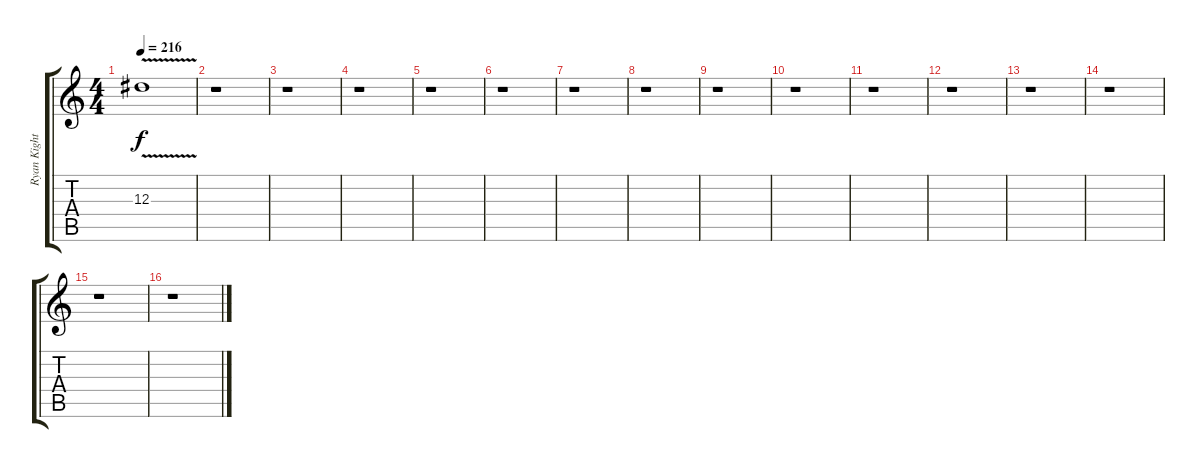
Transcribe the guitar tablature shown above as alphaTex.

\track ("Ryan Kight (Harmony)" "Ryan Kight") {instrument distortionguitar}
\staff {score tabs}
\tuning (C4 G3 Eb3 Bb2 F2 C2) {hide}
\ts (4 4)
\tempo 216
\clef g2
\ks c
12.3{v t}.1{dy f} |
r.1 |
r.1 |
r.1 |
r.1 |
r.1 |
r.1 |
r.1 |
r.1 |
r.1 |
r.1 |
r.1 |
r.1 |
r.1 |
r.1 |
r.1
